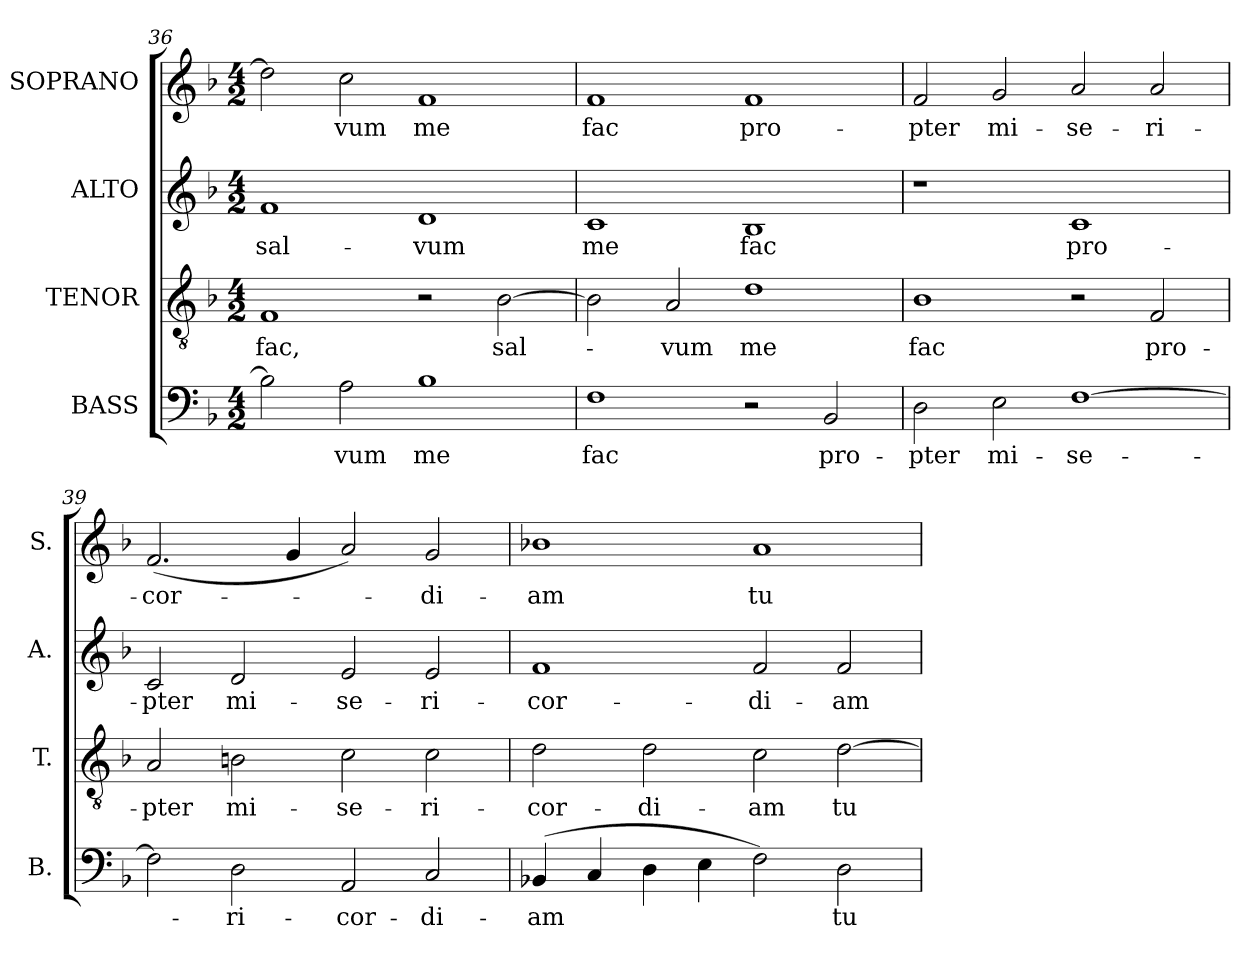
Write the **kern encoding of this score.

**kern	**text	**kern	**text	**kern	**text	**kern	**text
*part4	*part4	*part3	*part3	*part2	*part2	*part1	*part1
*staff4	*staff4	*staff3	*staff3	*staff2	*staff2	*staff1	*staff1
*I"BASS	*	*I"TENOR	*	*I"ALTO	*	*I"SOPRANO	*
*I'B.	*	*I'T.	*	*I'A.	*	*I'S.	*
*clefF4	*	*clefGv2	*	*clefG2	*	*clefG2	*
*	*	*ITrd7c12	*	*	*	*	*
*k[b-]	*	*k[b-]	*	*k[b-]	*	*k[b-]	*
*F:	*	*F:	*	*F:	*	*F:	*
*M4/2	*	*M4/2	*	*M4/2	*	*M4/2	*
=36	=36	=36	=36	=36	=36	=36	=36
!	!	!	!LO:LY:b:color=#000000	!	!	!	!
!	!	!	!	!	!LO:LY:b:color=#000000	!	!
2B-i\]	.	1FFi	fac,	1fi	sal-	2ddi\]	.
!	!LO:LY:b:color=#000000	!	!	!	!	!	!
!	!	!	!	!	!	!	!LO:LY:b:color=#000000
2Ai\	-vum	.	.	.	.	2cci\	-vum
!	!LO:LY:b:color=#000000	!	!	!	!	!	!
!	!	!	!	!	!LO:LY:b:color=#000000	!	!
!	!	!	!	!	!	!	!LO:LY:b:color=#000000
1B-i	me	2r	.	1di	-vum	1fi	me
!	!	!	!LO:LY:b:color=#000000	!	!	!	!
.	.	[2BB-i\	sal-	.	.	.	.
=37	=37	=37	=37	=37	=37	=37	=37
!	!LO:LY:b:color=#000000	!	!	!	!	!	!
!	!	!	!	!	!LO:LY:b:color=#000000	!	!
!	!	!	!	!	!	!	!LO:LY:b:color=#000000
1Fi	fac	2BB-i\]	.	1ci	me	1fi	fac
!	!	!	!LO:LY:b:color=#000000	!	!	!	!
.	.	2AAi/	-vum	.	.	.	.
!	!	!	!LO:LY:b:color=#000000	!	!	!	!
!	!	!	!	!	!LO:LY:b:color=#000000	!	!
!	!	!	!	!	!	!	!LO:LY:b:color=#000000
2r	.	1Di	me	1B-i	fac	1fi	pro-
!	!LO:LY:b:color=#000000	!	!	!	!	!	!
2BB-i/	pro-	.	.	.	.	.	.
=38	=38	=38	=38	=38	=38	=38	=38
!	!LO:LY:b:color=#000000	!	!	!	!	!	!
!	!	!	!LO:LY:b:color=#000000	!	!	!	!
!	!	!	!	!	!	!	!LO:LY:b:color=#000000
2Di\	-pter	1BB-i	fac	1r	.	2fi/	-pter
!	!LO:LY:b:color=#000000	!	!	!	!	!	!
!	!	!	!	!	!	!	!LO:LY:b:color=#000000
2Ei\	mi-	.	.	.	.	2gi/	mi-
!	!LO:LY:b:color=#000000	!	!	!	!	!	!
!	!	!	!	!	!LO:LY:b:color=#000000	!	!
!	!	!	!	!	!	!	!LO:LY:b:color=#000000
[1Fi	-se-	2r	.	1ci	pro-	2ai/	-se-
!	!	!	!LO:LY:b:color=#000000	!	!	!	!
!	!	!	!	!	!	!	!LO:LY:b:color=#000000
.	.	2FFi/	pro-	.	.	2ai/	-ri-
=39	=39	=39	=39	=39	=39	=39	=39
!	!	!	!LO:LY:b:color=#000000	!	!	!	!
!	!	!	!	!	!LO:LY:b:color=#000000	!	!
!	!	!	!	!	!	!	!LO:LY:b:color=#000000
2Fi\]	.	2AAi/	-pter	2ci/	-pter	(2.fi/	-cor-
!	!LO:LY:b:color=#000000	!	!	!	!	!	!
!	!	!	!LO:LY:b:color=#000000	!	!	!	!
!	!	!	!	!	!LO:LY:b:color=#000000	!	!
2Di\	-ri-	2BBni\	mi-	2di/	mi-	.	.
.	.	.	.	.	.	4gi/	.
!	!LO:LY:b:color=#000000	!	!	!	!	!	!
!	!	!	!LO:LY:b:color=#000000	!	!	!	!
!	!	!	!	!	!LO:LY:b:color=#000000	!	!
2AAi/	-cor-	2Ci\	-se-	2ei/	-se-	2ai/)	.
!	!LO:LY:b:color=#000000	!	!	!	!	!	!
!	!	!	!LO:LY:b:color=#000000	!	!	!	!
!	!	!	!	!	!LO:LY:b:color=#000000	!	!
!	!	!	!	!	!	!	!LO:LY:b:color=#000000
2Ci/	-di-	2Ci\	-ri-	2ei/	-ri-	2gi/	-di-
!!LO:LB:g=z
=40	=40	=40	=40	=40	=40	=40	=40
!	!LO:LY:b:color=#000000	!	!	!	!	!	!
!	!	!	!LO:LY:b:color=#000000	!	!	!	!
!	!	!	!	!	!LO:LY:b:color=#000000	!	!
!	!	!	!	!	!	!	!LO:LY:b:color=#000000
(4BB-Xi/	-am	2Di\	-cor-	1fi	-cor-	1b-Xi	-am
4Ci/	.	.	.	.	.	.	.
!	!	!	!LO:LY:b:color=#000000	!	!	!	!
4Di\	.	2Di\	-di-	.	.	.	.
4Ei\	.	.	.	.	.	.	.
!	!	!	!LO:LY:b:color=#000000	!	!	!	!
!	!	!	!	!	!LO:LY:b:color=#000000	!	!
!	!	!	!	!	!	!	!LO:LY:b:color=#000000
2Fi\)	.	2Ci\	-am	2fi/	-di-	1ai	tu-
!	!LO:LY:b:color=#000000	!	!	!	!	!	!
!	!	!	!LO:LY:b:color=#000000	!	!	!	!
!	!	!	!	!	!LO:LY:b:color=#000000	!	!
2Di\	tu-	[2Di\	tu-	2fi/	-am	.	.
=	=	=	=	=	=	=	=
*-	*-	*-	*-	*-	*-	*-	*-
